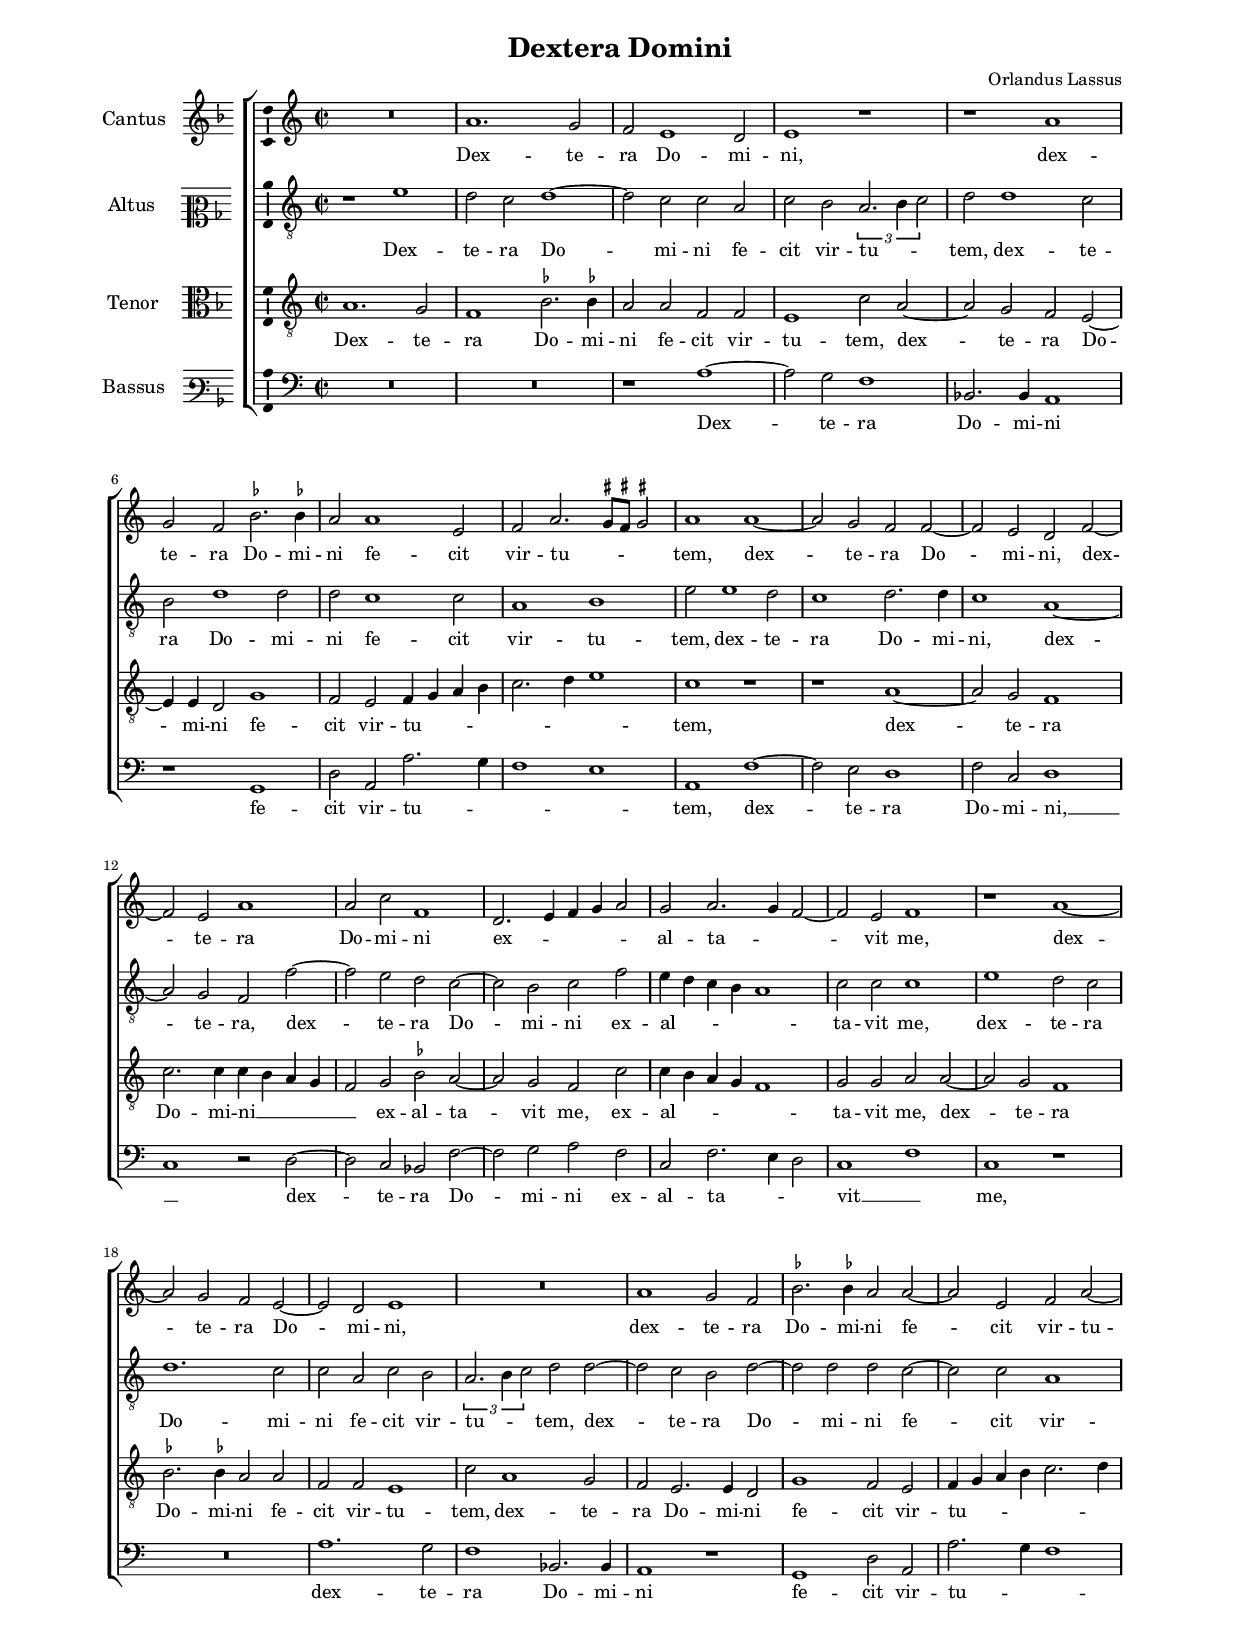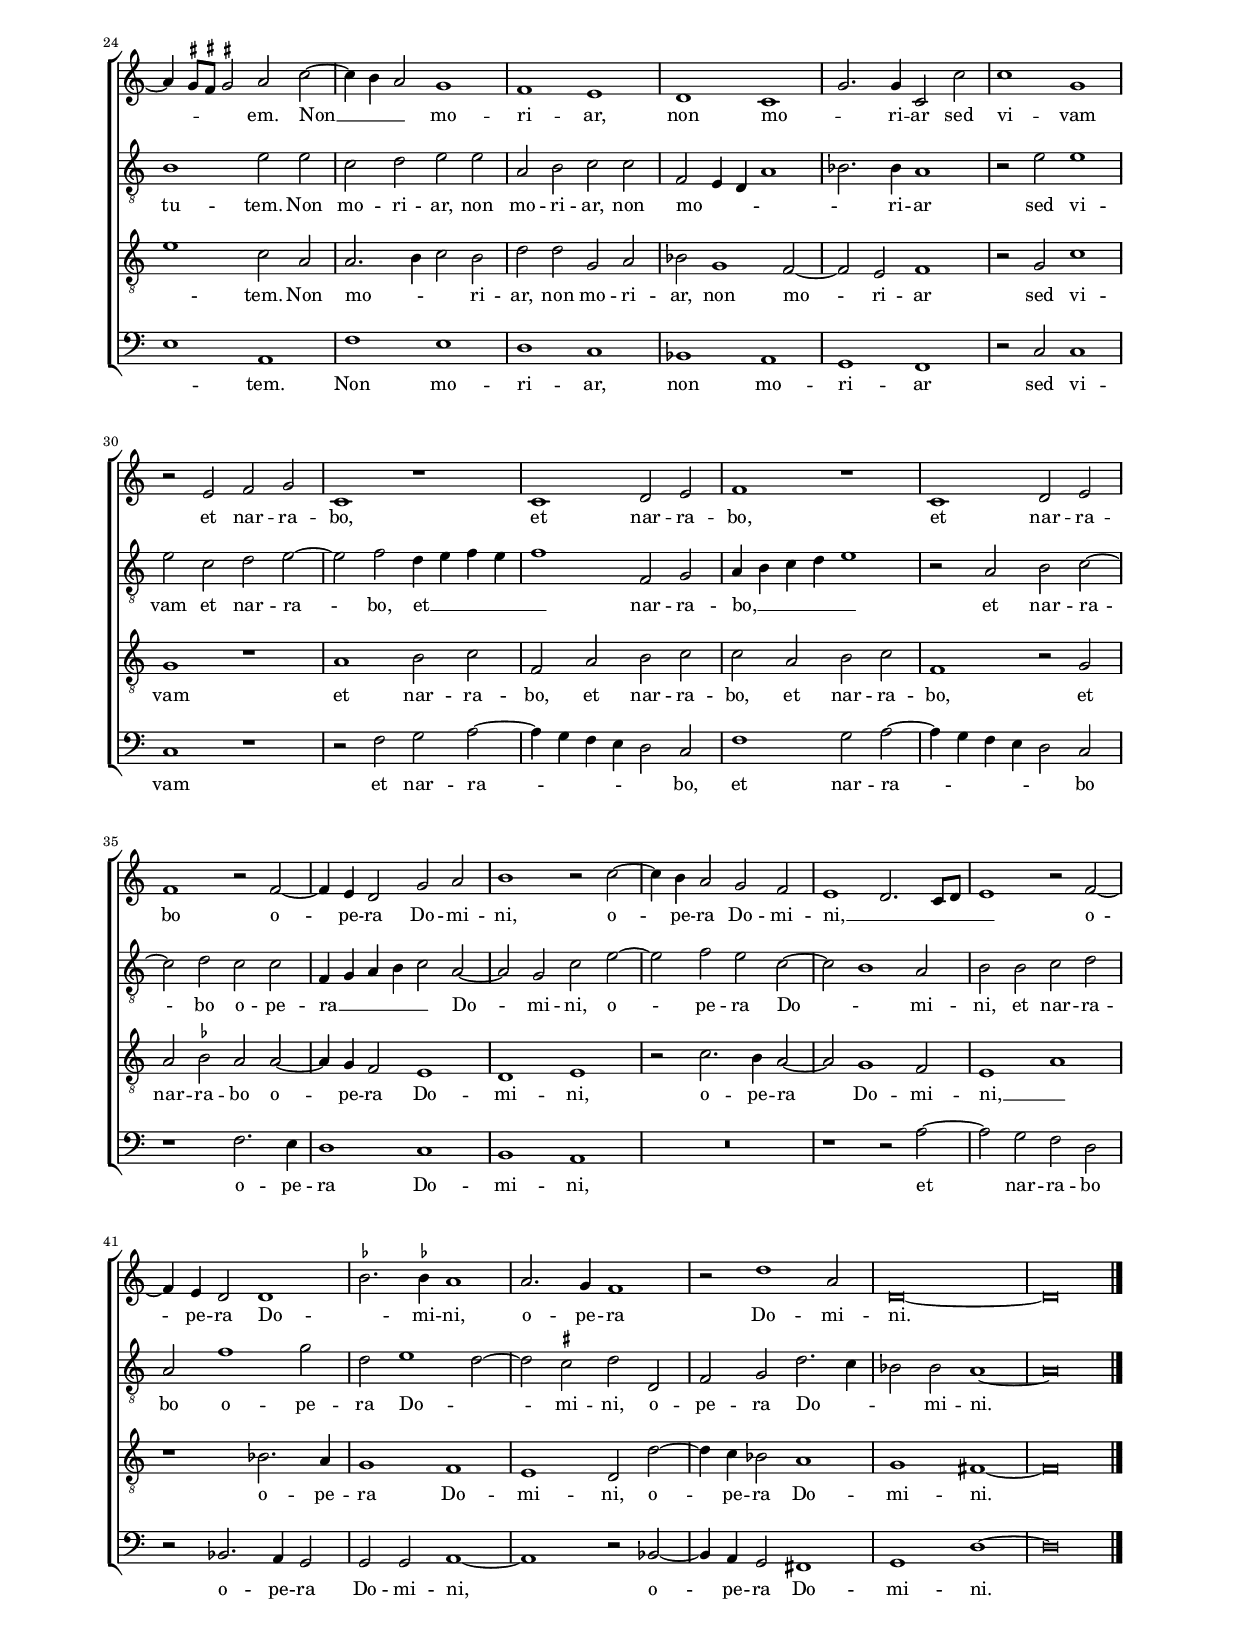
\header
{
  title="Dextera Domini"
  composer="Orlandus Lassus"
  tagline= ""
}

\version "2.22.1"
\include "deutsch.ly"
#(set-global-staff-size 15)
% #(set-default-paper-size "letter")
#(ly:set-option 'point-and-click #f)

	
global = {
	\key f \major
	\time 2/2 \set Score.measureLength = #(ly:make-moment 2/1)
    \skip 1*2*46 \bar "|."
	}

	ficta = { \once \set suggestAccidentals = ##t }
	
	forget = #(define-music-function (music) (ly:music?) #{
		\accidentalStyle forget
		$music
		\accidentalStyle default
		#})


\paper
	{
	top-margin = 1.5 \cm
	bottom-margin = 1.5 \cm
	left-margin = 2 \cm
	right-margin = 2 \cm
	ragged-bottom = ##f
	ragged-last-bottom = ##f
	print-page-number = ##f
	system-system-spacing = #'((basic-distance . 17) (minimum-distance . 14) (padding . 5) (strechability . 150))
%	systems-per-page = 3
%	min-systems-per-page = 3
	}


incipitcantus = \markup { \score {
	{
	\set Staff.instrumentName = \markup { \fontsize #1 "Cantus" }
	\key f \major
	\clef violin
	s4 \bar ""
	}
	\layout  {
	raggedright = ##t
	indent = 1.6 \cm
	line-width = 2.2\cm
	\context { \Staff \remove Time_signature_engraver }
	\override Staff.Clef.Y-extent = #'(0 . 0)
	}} \hspace #1 }
	
      
incipitaltus = \markup { \score {
	{
	\set Staff.instrumentName = \markup { \fontsize #1 "Altus" }
	\key f \major
	\clef mezzosoprano
	s4 \bar ""
	}
	\layout  {
	raggedright = ##t
	indent = 1.6 \cm
	line-width = 2.2\cm
	\context { \Staff \remove Time_signature_engraver }
	\override Staff.Clef.Y-extent = #'(0 . 0)
	}} \hspace #1 }


incipittenor = \markup { \score {
	{
	\set Staff.instrumentName = \markup { \fontsize #1 "Tenor" }
	\key f \major
	\clef alto
	s4 \bar ""
	}
	\layout  {
	raggedright = ##t
	indent = 1.6 \cm
	line-width = 2.2\cm
	\context { \Staff \remove Time_signature_engraver }
	\override Staff.Clef.Y-extent = #'(0 . 0)
	}} \hspace #1 }


incipitbassus = \markup { \score {
	{
	\set Staff.instrumentName = \markup { \fontsize #1 "Bassus" }
	\key f \major
	\clef varbaritone
	s4 \bar ""
	}
	\layout  {
	raggedright = ##t
	indent = 1.6 \cm
	line-width = 2.2\cm
	\context { \Staff \remove Time_signature_engraver }
	\override Staff.Clef.Y-extent = #'(0 . 0)
	}} \hspace #1 }


cantus =  \relative c''
	{
	R\breve
	d1. c2
	b2 a1 g2
	a1 r
%5
	r1 d |
	c2 b \ficta es2. \ficta es!4
	d2 d1 a2
	b2 d2. \ficta cis8 \ficta h \ficta cis!2
	d1 d~
%10
	d2 c b b~ |
	b2 a g b~
	b2 a d1
	d2 f b,1
	g2. a4 b c d2
%15
	c2 d2. c4 b2~ |
	b2 a b1
	r1 d~
	d2 c b a~
	a2 g a1
%20
	R\breve |
	d1 c2 b
	\ficta es2. \ficta es!4 d2 d~
	d2 a b d~
	d4 \ficta cis8 \ficta h \ficta cis!2 d f~
%25
	f4 e d2 c1 |
	b1 a
	g1 f
	c'2. c4 f,2 f'
	f1 c
%30
	r2 a b c |
	f,1 r
	f1 g2 a
	b1 r
	f1 g2 a
%35
	b1 r2 b~ |
	b4 a g2 c d
	e1 r2 f~
	f4 e d2 c b
	a1 g2. f8 g
%40
	a1 r2 b~ |
	b4 a g2 g1
	\ficta es'2. \ficta es!4 d1
	d2. c4 b1
	r2 g'1 d2
%45
	g,\breve~
    g\breve |
	}


altus =  \relative c'
	{
	r1 a'
	g2 f g1~
	g2 f f d
    f2 e \tuplet 3/2 { d2. e4 f2 }
%5
	g2 g1 f2 |
	e2 g1 g2
	g2 f1 f2
	d1 e
	a2 a1 g2
%10
	f1 g2. g4 |
	f1 d~
	d2 c b b'~
	b2 a g f~
	f2 e f b
%15
	a4 g f e d1 |
	f2 f f1
	a1 g2 f
	g1. f2
	f2 d f e
%20
    \tuplet 3/2 { d2. e4 f2 } g2 g~ |
	g2 f e g~
	g2 g g f~
	f2 f d1
	e1 a2 a
%25
	f2 g a a |
	d,2 e f f
	b,2 a4 g d'1
	es2. es4 d1
	r2 a' a1
%30
	a2 f g a~ |
	a2 b g4 a b a
	b1 b,2 c
	d4 e f g a1
	r2 d, e f~
%35
	f2 g f f |
	b,4 c d e f2 d~
	d2 c f a~
	a2 b a f~
	f2 e1 d2
%40
    e2 e f g |
    d2 b'1 c2
    g2 a1 g2~
    g2 \ficta fis g g,
    b2 c g'2. f4
%45
    es2 es d1~
    d\breve |
	}


tenor =  \relative c'
	{
	d1. c2
	b1 \ficta es2. \ficta es!4
	d2 d b b
	a1 f'2 d~
%5
	d2 c b a~ |
	a4 a g2 c1
	b2 a b4 c d e
	f2. g4 a1
	f1 r
%10
	r1 d~ |
	d2 c b1
	f'2. f4 f e d c
	b2 c \ficta es d~
	d2 c b f'
%15
	f4 e d c b1 |
	c2 c d d~
	d2 c b1
	\ficta es2. \ficta es!4 d2 d
	b2 b a1
%20
	f'2 d1 c2 |
	b2 a2. a4 g2
	c1 b2 a
	b4 c d e f2. g4
	a1 f2 d
%25
	d2. e4 f2 e |
	g2 g c, d
	es2 c1 b2~
	b2 a b1
	r2 c f1
%30
	c1 r |
	d1 e2 f
	b,2 d e f
	f2 d e f
	b,1 r2 c
%35
	d2 \ficta es d d~ |
	d4 c b2 a1
	g1 a
	r2 f'2. e4 d2~
	d2 c1 b2
%40
	a1 d |
	r1 es2. d4
	c1 b
	a1 g2 g'~
	g4 f es2 d1
%45
	c1 h~
	h\breve |
	}


bassus  =  \relative c
	{
	R\breve
	R\breve
	r1 d'~
	d2 c b1
%5
	es,2. es4 d1 |
	r1 c
	g'2 d d'2. c4
	b1 a
	d,1 b'~
%10
	b2 a g1 |
	b2 f g1
	f1 r2 g~
	g2 f es b'~
	b2 c d b
%15
	f2 b2. a4 g2 |
	f1 b
	f1 r
	R\breve
	d'1. c2
%20
	b1 es,2. es4 |
	d1 r
	c1 g'2 d
	d'2. c4 b1
	a1 d,
%25
	b'1 a |
	g1 f
	es1 d
	c1 b
	r2 f' f1
%30
	f1 r |
	r2 b c d~
	d4 c b a g2 f
	b1 c2 d~
	d4 c b a g2 f
%35
	r1 b2. a4 |
	g1 f
	e1 d
	R\breve
	r1 r2 d'~
%40
	d2 c b g |
	r2 es2. d4 c2
	c2 c d1~
	d1 r2 es~
	es4 d c2 h1
%45
	c1 g'~
	g\breve |
	}

lyricscantus = \lyricmode {
	Dex -- te -- ra Do -- mi -- ni,
        dex -- te -- ra Do -- mi -- ni
        fe -- cit vir -- tu -- _ _ _ tem,
        dex -- te -- ra Do -- mi -- ni,
        dex -- te -- ra Do -- mi -- ni
        ex -- _ _ _ _ al -- ta -- _ _ vit me,
        dex -- te -- ra Do -- mi -- ni,
        dex -- te -- ra Do -- mi -- ni
        fe -- cit vir -- tu -- _ _ _ em.
        Non __ _ _ mo -- ri -- ar,
        non mo -- _ ri -- ar
        sed vi -- vam
        et nar -- ra -- bo,
        et nar -- ra -- bo,
        et nar -- ra -- bo
        o -- pe -- ra Do -- mi -- ni,
        o -- pe -- ra Do -- mi -- ni, __ _ _ _ _
        o -- pe -- ra Do -- _ mi -- ni,
        o -- pe -- ra Do -- mi -- ni.
	}


lyricsaltus = \lyricmode {
	Dex -- te -- ra Do -- mi -- ni
        fe -- cit vir -- tu -- _ _ tem,
        dex -- te -- ra Do -- mi -- ni
        fe -- cit vir -- tu -- tem,
        dex -- te -- ra Do -- mi -- ni,
        dex -- te -- ra,
        dex -- te -- ra Do -- mi -- ni
        ex -- al -- _ _ _ _ ta -- vit me,
        dex -- te -- ra Do -- mi -- ni
        fe -- cit vir -- tu -- _ _ tem,
        dex -- te -- ra Do -- mi -- ni
        fe -- cit vir -- tu -- tem.
        Non mo -- ri -- ar,
        non mo -- ri -- ar,
        non mo -- _ _ _ _ ri -- ar
        sed vi -- vam
        et nar -- ra -- bo,
        et __ _ _ _ _ nar -- ra -- bo, __ _ _ _ _
        et nar -- ra -- bo
        o -- pe -- ra __ _ _ _ _ Do -- mi -- ni,
        o -- pe -- ra Do -- _ mi -- ni,
        et nar -- ra -- bo
        o -- pe -- ra Do -- _ mi -- ni,
        o -- pe -- ra Do -- _ _ mi -- ni.
	}


lyricstenor = \lyricmode {
	Dex -- te -- ra Do -- mi -- ni
        fe -- cit vir -- tu -- tem,
        dex -- te -- ra Do -- mi -- ni
        fe -- cit vir -- tu -- _ _ _ _ _ _ tem,
        dex -- te -- ra Do -- mi -- ni __ _ _ _ _
        ex -- al -- ta -- vit me,
        ex -- al -- _ _ _ _ ta -- vit me,
        dex -- te -- ra Do -- mi -- ni
        fe -- cit vir -- tu -- tem,
        dex -- te -- ra Do -- mi -- ni
        fe -- cit vir -- tu -- _ _ _ _ _ _ tem.
        Non mo -- _ _ ri -- ar,
        non mo -- ri -- ar,
        non mo -- ri -- ar
        sed vi -- vam
        et nar -- ra -- bo,
        et nar -- ra -- bo,
        et nar -- ra -- bo,
        et nar -- ra -- bo
        o -- pe -- ra Do -- mi -- ni,
        o -- pe -- ra Do -- mi -- ni, __ _
        o -- pe -- ra Do -- mi -- ni,
        o -- pe -- ra Do -- mi -- ni.
	}


lyricsbassus = \lyricmode {
	Dex -- te -- ra Do -- mi -- ni
        fe -- cit vir -- tu -- _ _ _ tem,
        dex -- te -- ra Do -- mi -- ni, __ _
        dex -- te -- ra Do -- mi -- ni
        ex -- al -- ta -- _ _ vit __ _ me,
        dex -- te -- ra Do -- mi -- ni
        fe -- cit vir -- tu -- _ _ _ tem.
        Non mo -- ri -- ar,
        non mo -- ri -- ar
        sed vi -- vam
        et nar -- ra -- _ _ _ _ bo,
        et nar -- ra -- _ _ _ _ bo
        o -- pe -- ra Do -- mi -- ni,
        et nar -- ra -- bo
        o -- pe -- ra Do -- mi -- ni,
        o -- pe -- ra Do -- mi -- ni.
	}


\score
{  
	\transpose f c {
	\new ChoirStaff \with { \override StaffGrouper.staff-staff-spacing.basic-distance = #12 }
	<<

	\new Staff << \global
	\new Voice="v1" {
		\set Staff.instrumentName=\incipitcantus
        %       \set Staff.instrumentName="S"
		\set Staff.midiInstrument = "reed organ"
		\clef "violin"
		\cantus }
	\new Lyrics \lyricsto "v1" {\lyricscantus }
	>>


	\new Staff << \global
	\new Voice="v2" {
		\set Staff.instrumentName=\incipitaltus
        %       \set Staff.instrumentName="A"
		\set Staff.midiInstrument = "reed organ"
        \clef "G_8"
		\altus}
	\new Lyrics \lyricsto "v2" {\lyricsaltus }
	>>


	\new Staff << \global
	\new Voice="v3" {
		\set Staff.instrumentName=\incipittenor
        %       \set Staff.instrumentName="T"
		\set Staff.midiInstrument = "reed organ"
		\clef "G_8"
		\tenor }
	\new Lyrics \lyricsto "v3" {\lyricstenor }
	>>


	\new Staff << \global
	\new Voice="v4" {
		\set Staff.instrumentName=\incipitbassus
        %       \set Staff.instrumentName="B"
		\set Staff.midiInstrument = "reed organ"
		\clef "bass" 
		\bassus }
	\new Lyrics \lyricsto "v4" {\lyricsbassus}
	>>

	>>
	} % transpose

	\layout
	{
	indent = 2.3 \cm
%	\context { \Lyrics \override VerticalAxisGroup.nonstaff-relatedstaff-spacing.padding = #2 }
%	\context { \Lyrics \override LyricText.font-size = #1 }
	\context { \Staff \override TimeSignature.break-visibility = #end-of-line-invisible }
    \context { \Staff \consists "Ambitus_engraver" }
	\context { \Score \override BarNumber.padding = #2 }
	\context { \Voice \override NoteHead.style = #'baroque }
	}

\midi
	{
    \tempo 2 = 90
	}
	
}


% EOF
